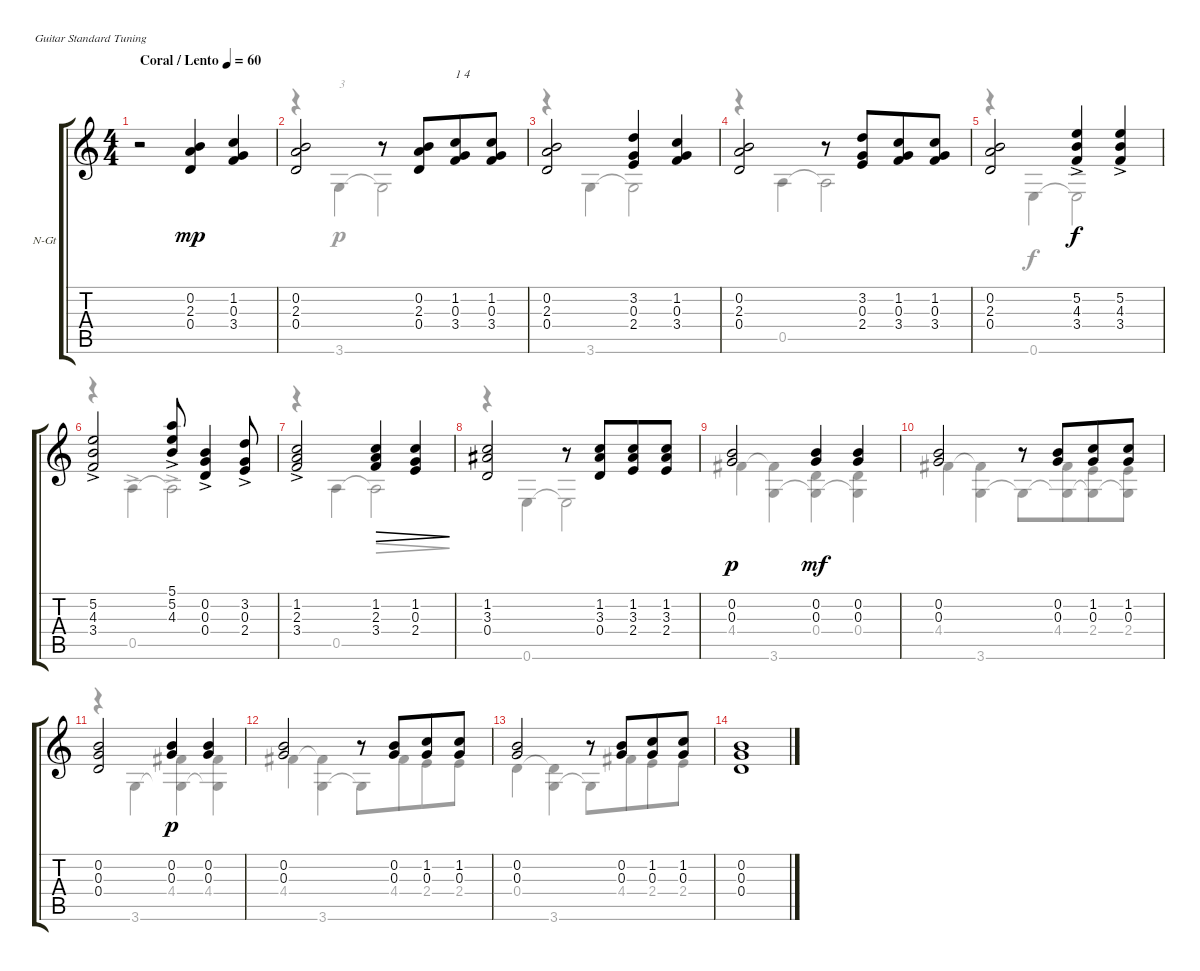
\defaultSystemsLayout 4
\bracketExtendMode groupsimilarinstruments
\firstSystemTrackNameOrientation horizontal
\otherSystemsTrackNameOrientation horizontal
\track ("Nylon Guitar" "N-Gt") {instrument acousticguitarsteel}
\staff {score tabs}
\tuning (E4 B3 G3 D3 A2 E2)
\voice
\ts (4 4)
\beaming (8 4 4)
\tempo (60 "Coral / Lento")
\clef g2
\ks c
r.2{dy mp instrument acousticguitarsteel} (0.4 2.3 0.2).4 (1.2 3.4 0.3).4 |
(0.4 2.3 0.2).2 r.8 (0.4 2.3 0.2).8 (3.4 0.3 1.2).8{txt "1 4"} (3.4 0.3 1.2).8 |
(0.4 2.3 0.2).2 (2.4 0.3 3.2).4 (1.2 3.4 0.3).4 |
(0.4 2.3 0.2).2 r.8 (3.2 2.4 0.3).8 (3.4 1.2 0.3).8 (3.4 0.3 1.2).8 |
(0.4 2.3 0.2).2 (3.4{ac} 5.2{ac} 4.3{ac}).4{dy f} (3.4{ac} 4.3{ac} 5.2{ac}).4 |
(3.4{ac} 5.2{ac} 4.3{ac}).2 (5.1{ac} 5.2{ac} 4.3{ac}).8 (0.4{ac} 0.3{ac} 0.2{ac}).4 (2.4{ac} 0.3{ac} 3.2{ac}).8 |
(3.4{ac} 2.3{ac} 1.2{ac}).2 (3.4 2.3 1.2).4{dec} (2.4 0.3 1.2).4{dec} |
(0.4 3.3 1.2).2 r.8 (1.2 3.3 0.4).8 (1.2 3.3 2.4).8 (1.2 3.3 2.4).8 |
(0.3 0.2).2{dy p} (0.3 0.2).4{dy mf} (0.2 0.3).4 |
(0.3 0.2).2 r.8 (0.2 0.3).8 (1.2 0.3).8 (1.2 0.3).8 |
(0.4 0.3 0.2).2 (0.3 0.2).4{dy p} (0.3 0.2).4 |
(0.3 0.2).2 r.8 (0.3 0.2).8 (0.3 1.2).8 (0.3 1.2).8 |
(0.3 0.2).2 r.8 (0.3 0.2).8 (0.3 1.2).8 (0.3 1.2).8 |
(0.4 0.3 0.2).1
\voice
\clef g2
\ottava regular
\simile none
\ks c
|
r.4 3.6.4{txt "3"} 3.6{t}.2 |
r.4 3.6.4 3.6{t}.2 |
r.4 0.5.4 0.5{t}.2 |
r.4 0.6.4{dy f} 0.6{t}.2 |
r.4 0.5{ac}.4 0.5{ac t}.2 |
r.4 0.5.4 0.5{t}.2{dec} |
r.4 0.6.4 0.6{t}.2 |
4.4.4{dy p} (3.6 4.4{t}).4 (3.6{t} 0.4).4{dy mf} (3.6{t} 0.4).4 |
4.4.4 (4.4{t} 3.6).4 3.6{t}.8 (4.4 3.6{t}).8 (2.4 3.6{t}).8 (2.4 3.6{t}).8 |
r.4 3.6.4 (4.4 3.6{t}).4{dy p} (4.4 3.6{t}).4 |
4.4.4 (4.4{t} 3.6).4 3.6{t}.8 4.4.8 2.4.8 2.4.8 |
0.4.4 (0.4{t} 3.6).4 3.6{t}.8 4.4.8 2.4.8 2.4.8 |
